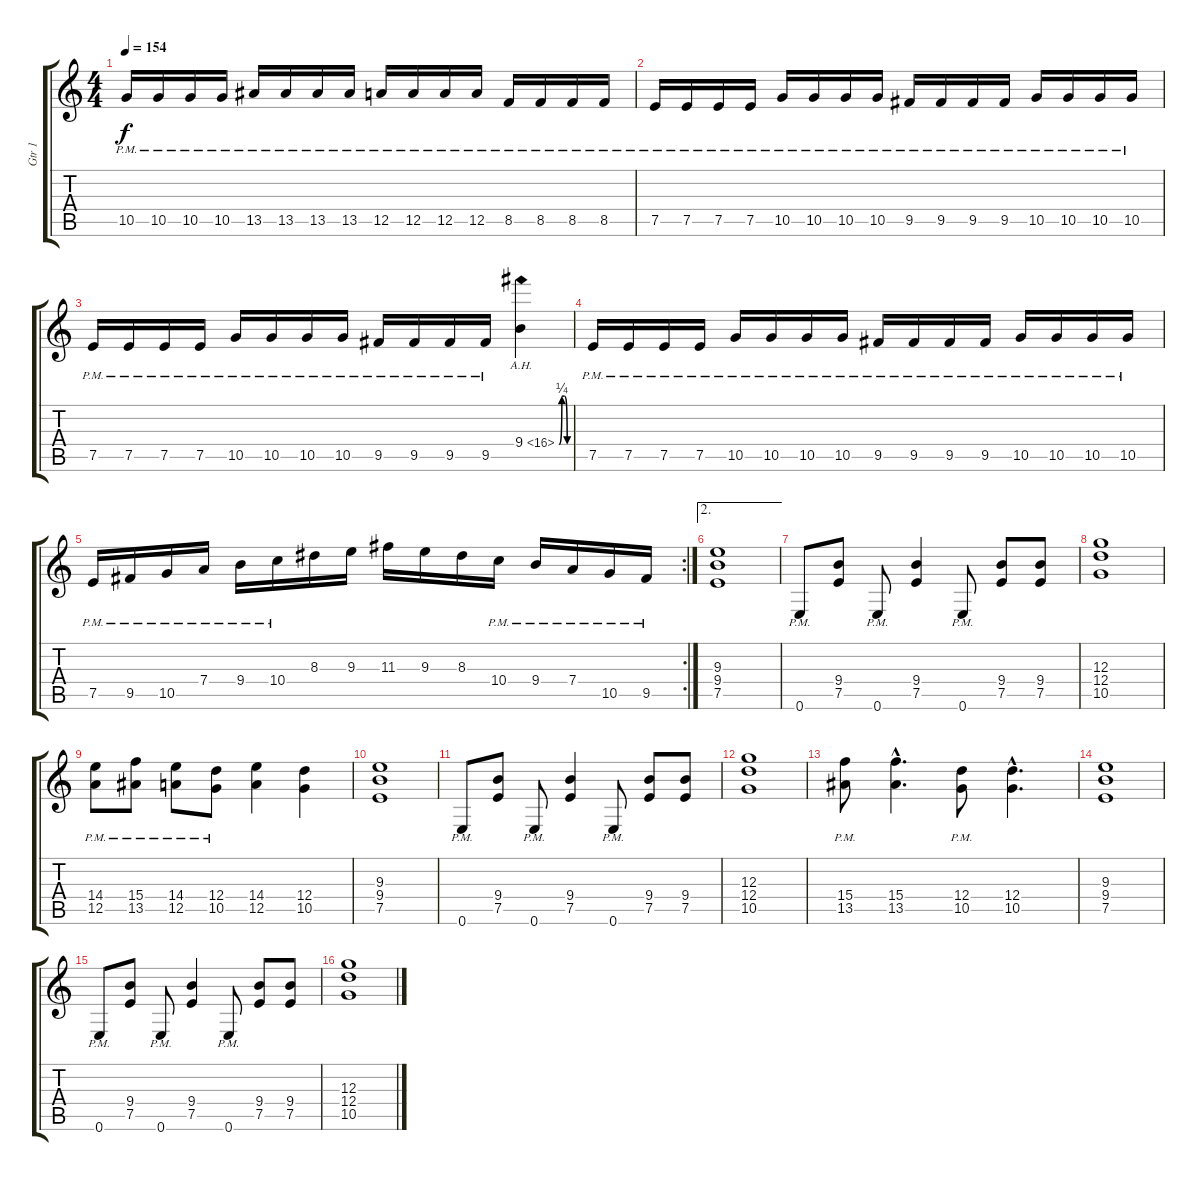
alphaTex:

\track ("Gtr 1" "Gtr 1") {instrument overdrivenguitar}
\staff {score tabs}
\tuning (E4 B3 G3 D3 A2 E2) {hide}
\ts (4 4)
\tempo 154
\clef g2
\ks c
10.5{pm}.16{dy f} 10.5{pm}.16 10.5{pm}.16 10.5{pm}.16 13.5{pm}.16 13.5{pm}.16 13.5{pm}.16 13.5{pm}.16 12.5{pm}.16 12.5{pm}.16 12.5{pm}.16 12.5{pm}.16 8.5{pm}.16 8.5{pm}.16 8.5{pm}.16 8.5{pm}.16 |
7.5{pm}.16 7.5{pm}.16 7.5{pm}.16 7.5{pm}.16 10.5{pm}.16 10.5{pm}.16 10.5{pm}.16 10.5{pm}.16 9.5{pm}.16 9.5{pm}.16 9.5{pm}.16 9.5{pm}.16 10.5{pm}.16 10.5{pm}.16 10.5{pm}.16 10.5{pm}.16 |
7.5{pm}.16 7.5{pm}.16 7.5{pm}.16 7.5{pm}.16 10.5{pm}.16 10.5{pm}.16 10.5{pm}.16 10.5{pm}.16 9.5{pm}.16 9.5{pm}.16 9.5{pm}.16 9.5{pm}.16 9.4{be (custom 0 0 15 1 30 1 45 0 60 0) ah 7}.4 |
7.5{pm}.16 7.5{pm}.16 7.5{pm}.16 7.5{pm}.16 10.5{pm}.16 10.5{pm}.16 10.5{pm}.16 10.5{pm}.16 9.5{pm}.16 9.5{pm}.16 9.5{pm}.16 9.5{pm}.16 10.5{pm}.16 10.5{pm}.16 10.5{pm}.16 10.5{pm}.16 |
\rc 2
7.5{pm}.16 9.5{pm}.16 10.5{pm}.16 7.4{pm}.16 9.4{pm}.16 10.4{pm}.16 8.3.16 9.3.16 11.3.16 9.3.16 8.3.16 10.4{pm}.16 9.4{pm}.16 7.4{pm}.16 10.5{pm}.16 9.5{pm}.16 |
\ae 2
(9.3 9.4 7.5).1 |
0.6{pm}.8 (9.4 7.5).8 0.6{pm}.8 (9.4 7.5).4 0.6{pm}.8 (9.4 7.5).8 (9.4 7.5).8 |
(12.3 12.4 10.5).1 |
(14.4{pm} 12.5{pm}).8 (15.4{pm} 13.5{pm}).8 (14.4{pm} 12.5{pm}).8 (12.4{pm} 10.5{pm}).8 (14.4 12.5).4 (12.4 10.5).4 |
(9.3 9.4 7.5).1 |
0.6{pm}.8 (9.4 7.5).8 0.6{pm}.8 (9.4 7.5).4 0.6{pm}.8 (9.4 7.5).8 (9.4 7.5).8 |
(12.3 12.4 10.5).1 |
(15.4{pm} 13.5{pm}).8 (15.4{hac} 13.5{hac}).4{d} (12.4{pm} 10.5{pm}).8 (12.4{hac} 10.5{hac}).4{d} |
(9.3 9.4 7.5).1 |
0.6{pm}.8 (9.4 7.5).8 0.6{pm}.8 (9.4 7.5).4 0.6{pm}.8 (9.4 7.5).8 (9.4 7.5).8 |
(12.3 12.4 10.5).1
